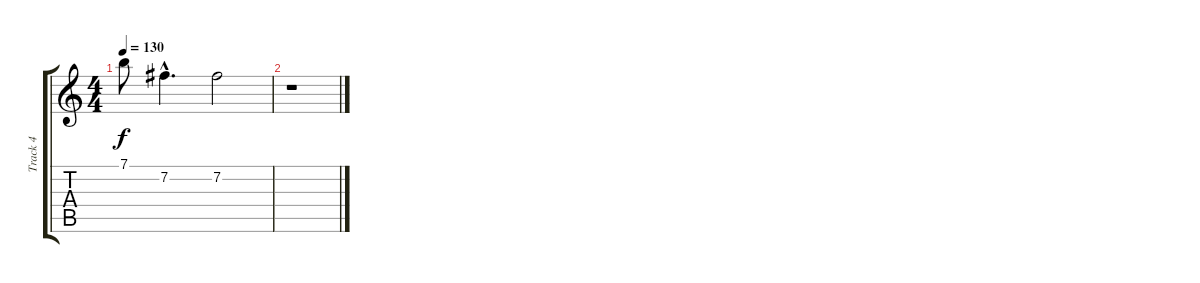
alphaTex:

\track ("Track 4" "Track 4") {instrument acousticguitarsteel}
\staff {score tabs}
\tuning (E4 B3 G3 D3 A2 E2) {hide}
\ts (4 4)
\tempo 130
\clef g2
\ks c
7.1.8{dy f} 7.2{hac}.4{d} 7.2.2 |
r.1
